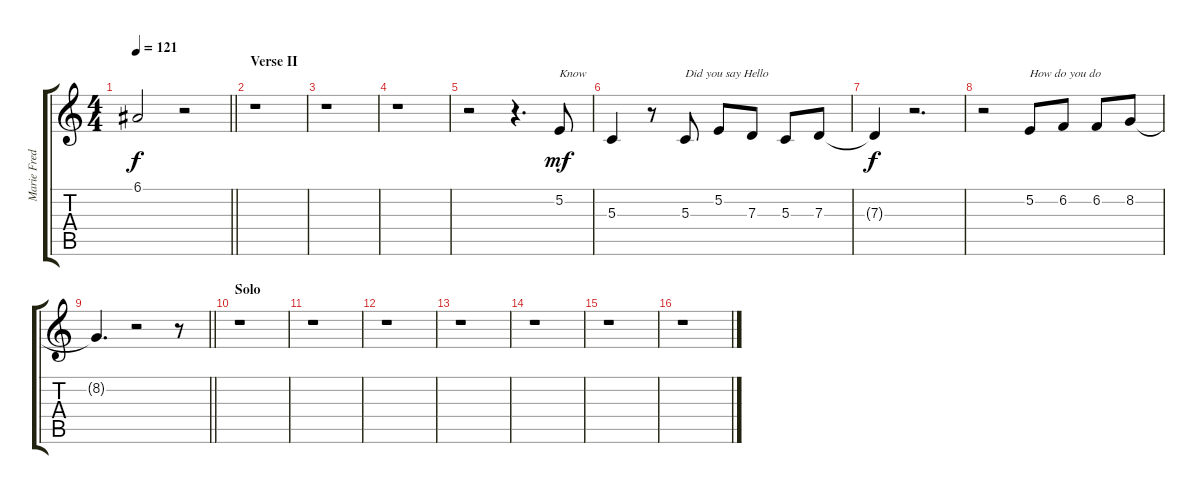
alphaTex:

\track ("Marie Fredriksson" "Marie Fred") {instrument altosax}
\staff {score tabs}
\tuning (E4 B3 G3 D3 A2 E2) {hide}
\ts (4 4)
\tempo 121
\clef g2
\barLineRight lightlight
\ks c
6.1{t}.2{dy f} r.2 |
\section ("" "Verse II")
r.1 |
r.1 |
r.1 |
r.2 r.4{d} 5.2.8{txt "Know" dy mf} |
5.3.4 r.8 5.3.8{txt "Did you say Hello"} 5.2.8 7.3.8 5.3.8 7.3.8 |
7.3{t}.4{dy f} r.2{d} |
r.2 5.2.8{txt "How do you do"} 6.2.8 6.2.8 8.2.8 |
\barLineRight lightlight
8.2{t}.4{d} r.2 r.8 |
\section ("" "Solo")
r.1 |
r.1 |
r.1 |
r.1 |
r.1 |
r.1 |
r.1
